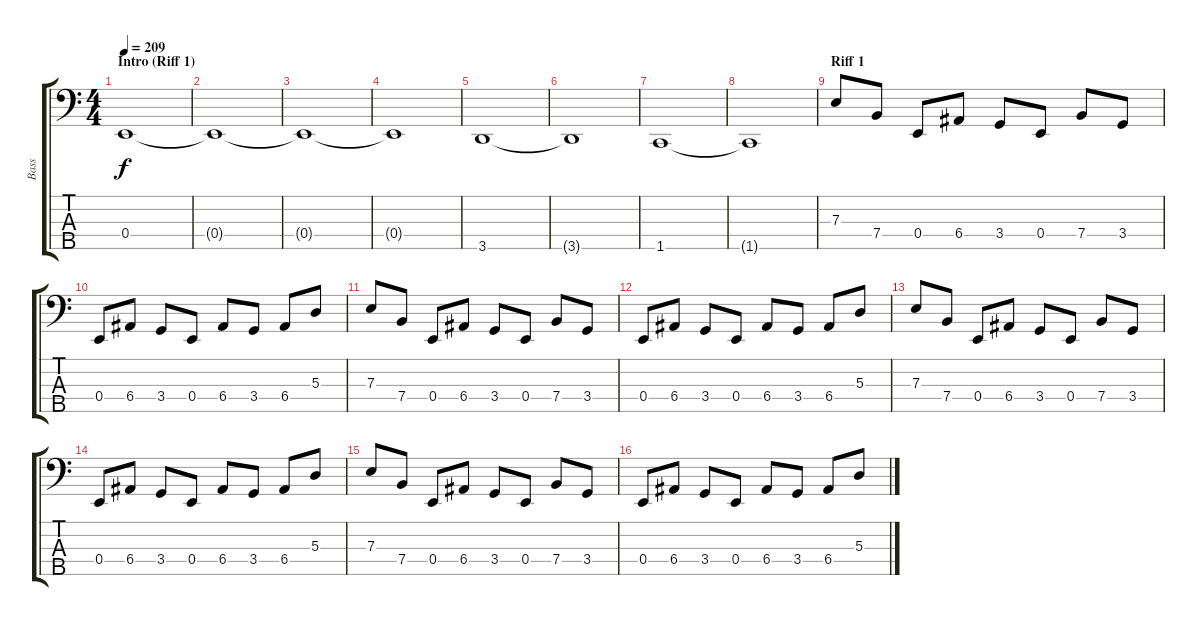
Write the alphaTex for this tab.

\track ("Bass" "Bass") {instrument electricbassfinger}
\staff {score tabs}
\tuning (G2 D2 A1 E1 B0) {hide}
\ts (4 4)
\section ("" "Intro (Riff 1)")
\tempo 209
\clef f4
\ks c
0.4.1{dy f instrument electricbassfinger} |
0.4{t}.1 |
0.4{t}.1 |
0.4{t}.1 |
3.5.1 |
3.5{t}.1 |
1.5.1 |
1.5{t}.1 |
\section ("" "Riff 1")
7.3.8 7.4.8 0.4.8 6.4.8 3.4.8 0.4.8 7.4.8 3.4.8 |
0.4.8 6.4.8 3.4.8 0.4.8 6.4.8 3.4.8 6.4.8 5.3.8 |
7.3.8 7.4.8 0.4.8 6.4.8 3.4.8 0.4.8 7.4.8 3.4.8 |
0.4.8 6.4.8 3.4.8 0.4.8 6.4.8 3.4.8 6.4.8 5.3.8 |
7.3.8 7.4.8 0.4.8 6.4.8 3.4.8 0.4.8 7.4.8 3.4.8 |
0.4.8 6.4.8 3.4.8 0.4.8 6.4.8 3.4.8 6.4.8 5.3.8 |
7.3.8 7.4.8 0.4.8 6.4.8 3.4.8 0.4.8 7.4.8 3.4.8 |
0.4.8 6.4.8 3.4.8 0.4.8 6.4.8 3.4.8 6.4.8 5.3.8
